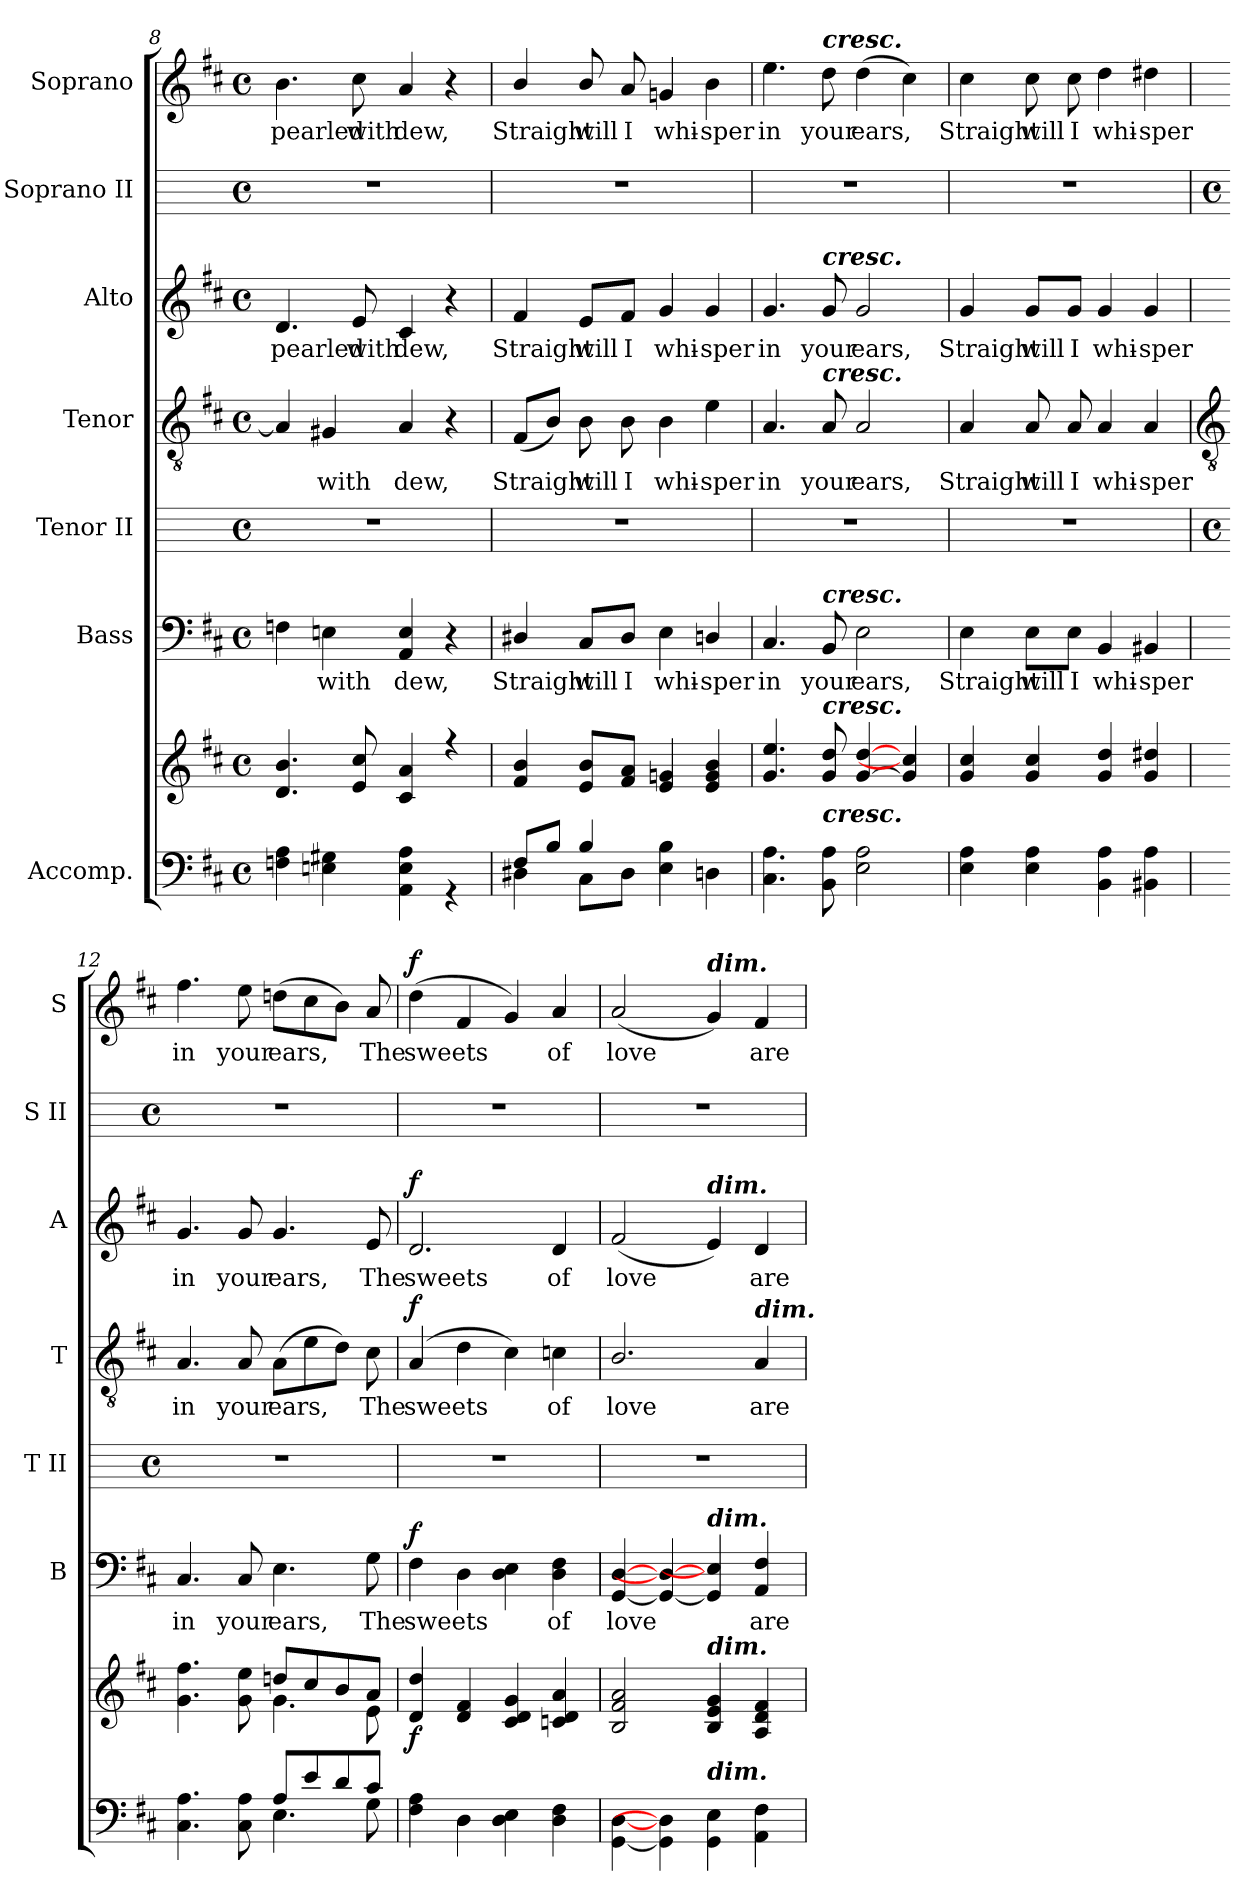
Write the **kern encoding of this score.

**kern	**kern	**dynam	**kern	**text	**dynam	**kern	**kern	**text	**dynam	**kern	**text	**dynam	**kern	**kern	**text	**dynam
*part7	*part7	*part7	*part6	*part6	*part6	*part5	*part4	*part4	*part4	*part3	*part3	*part3	*part2	*part1	*part1	*part1
*staff8	*staff7	*staff7/8	*staff6	*staff6	*staff6	*staff5	*staff4	*staff4	*staff4	*staff3	*staff3	*staff3	*staff2	*staff1	*staff1	*staff1
*I"Accomp.	*	*	*I"Bass	*	*	*I"Tenor II	*I"Tenor	*	*	*I"Alto	*	*	*I"Soprano II	*I"Soprano	*	*
*	*	*	*I'B	*	*	*I'T II	*I'T	*	*	*I'A	*	*	*I'S II	*I'S	*	*
!!LO:LB:g=z
*clefF4	*clefG2	*	*clefF4	*	*	*	*clefGv2	*	*	*clefG2	*	*	*	*clefG2	*	*
*k[f#c#]	*k[f#c#]	*	*k[f#c#]	*	*	*	*k[f#c#]	*	*	*k[f#c#]	*	*	*	*k[f#c#]	*	*
*D:	*D:	*	*D:	*	*	*	*D:	*	*	*D:	*	*	*	*D:	*	*
*M4/4	*M4/4	*	*M4/4	*	*	*M4/4	*M4/4	*	*	*M4/4	*	*	*M4/4	*M4/4	*	*
*met(c)	*met(c)	*	*met(c)	*	*	*met(c)	*met(c)	*	*	*met(c)	*	*	*met(c)	*met(c)	*	*
=8	=8	=8	=8	=8	=8	=8	=8	=8	=8	=8	=8	=8	=8	=8	=8	=8
*^	*^	*	*	*	*	*	*	*	*	*	*	*	*	*	*	*
!	!	!	!	!	!	!	!	!	!	!	!	!	!LO:LY:b	!	!	!	!LO:LY:b	!
1ryy	4Fn 4A	4.d 4.b	1ryy	.	4Fn	.	.	1r	4A]	.	.	4.d	-pearled	.	1r	4.b	-pearled	.
!	!	!	!	!	!	!LO:LY:b	!	!	!	!LO:LY:b	!	!	!	!	!	!	!	!
.	4En 4G#X	.	.	.	4En	with	.	.	4G#X	with	.	.	.	.	.	.	.	.
!	!	!	!	!	!	!	!	!	!	!	!	!	!LO:LY:b	!	!	!	!LO:LY:b	!
.	.	8e 8cc#	.	.	.	.	.	.	.	.	.	8e	with	.	.	8cc#	with	.
!	!	!	!	!	!	!LO:LY:b	!	!	!	!LO:LY:b	!	!	!LO:LY:b	!	!	!	!LO:LY:b	!
.	4AA 4E 4A	4c# 4a	.	.	4AA 4E	dew,	.	.	4A	dew,	.	4c#	dew,	.	.	4a	dew,	.
.	4r	4r	.	.	4r	.	.	.	4r	.	.	4r	.	.	.	4r	.	.
=9	=9	=9	=9	=9	=9	=9	=9	=9	=9	=9	=9	=9	=9	=9	=9	=9	=9	=9
!	!	!	!	!	!	!LO:LY:b	!	!	!	!LO:LY:b	!	!	!LO:LY:b	!	!	!	!LO:LY:b	!
8F#/L	4D#X\	4f#/ 4b/	1ryy	.	4D#X/	Straight	.	1r	(<8F#L	Straight	.	4f#	Straight	.	1r	4b/	Straight	.
8B/J	.	.	.	.	.	.	.	.	8BJ)	.	.	.	.	.	.	.	.	.
!	!	!	!	!	!	!LO:LY:b	!	!	!	!LO:LY:b	!	!	!LO:LY:b	!	!	!	!LO:LY:b	!
4B/	8C#\L	8e/ 8b/L	.	.	8C#/L	will	.	.	8B	will	.	8e/L	will	.	.	8b/	will	.
!	!	!	!	!	!	!LO:LY:b	!	!	!	!LO:LY:b	!	!	!LO:LY:b	!	!	!	!LO:LY:b	!
.	8D#\J	8f# 8aJ	.	.	8D#/J	I	.	.	8B	I	.	8f#/J	I	.	.	8a	I	.
!	!	!	!	!	!	!LO:LY:b	!	!	!	!LO:LY:b	!	!	!LO:LY:b	!	!	!	!LO:LY:b	!
2ryy	4E 4B	4e 4gn	.	.	4E	whi-	.	.	4B	whi-	.	4g	whi-	.	.	4gn	whi-	.
!	!	!	!	!	!	!LO:LY:b	!	!	!	!LO:LY:b	!	!	!LO:LY:b	!	!	!	!LO:LY:b	!
.	4Dn	4e 4g 4b	.	.	4Dn/	-sper	.	.	4e	-sper	.	4g	-sper	.	.	4b	-sper	.
=10	=10	=10	=10	=10	=10	=10	=10	=10	=10	=10	=10	=10	=10	=10	=10	=10	=10	=10
!	!	!	!	!	!	!LO:LY:b	!	!	!	!LO:LY:b	!	!	!LO:LY:b	!	!	!	!LO:LY:b	!
1ryy	4.C# 4.A	4.g 4.ee	1ryy	.	4.C#	in	.	1r	4.A	in	.	4.g	in	.	1r	4.ee	in	.
!	!	!	!	!	!	!	!	!	!	!	!	!	!	!	!	!LO:TX:a:Bi:t=cresc.	!	!
!	!	!	!	!	!	!	!	!	!	!	!	!LO:TX:a:Bi:t=cresc.	!	!	!	!	!	!
!	!	!	!	!	!	!	!	!	!LO:TX:a:Bi:t=cresc.	!	!	!	!	!	!	!	!	!
!	!	!	!	!	!LO:TX:a:Bi:t=cresc.	!	!	!	!	!	!	!	!	!	!	!	!	!
!	!	!LO:TX:a:Bi:t=cresc.	!	!	!	!	!	!	!	!	!	!	!	!	!	!	!	!
!	!LO:TX:a:Bi:t=cresc.	!	!	!	!	!	!	!	!	!	!	!	!	!	!	!	!	!
!	!	!	!	!	!	!LO:LY:b	!	!	!	!LO:LY:b	!	!	!LO:LY:b	!	!	!	!LO:LY:b	!
.	8BB 8A	8g 8dd	.	.	8BB	your	.	.	8A	your	.	8g	your	.	.	8dd	your	.
!	!	!	!	!	!	!LO:LY:b	!	!	!	!LO:LY:b	!	!	!LO:LY:b	!	!	!	!LO:LY:b	!
.	2E 2A	[4g [4dd	.	.	2E	ears,	.	.	2A	ears,	.	2g	ears,	.	.	(>4dd	ears,	.
.	.	4g] 4cc#]	.	.	.	.	.	.	.	.	.	.	.	.	.	4cc#)	.	.
=11	=11	=11	=11	=11	=11	=11	=11	=11	=11	=11	=11	=11	=11	=11	=11	=11	=11	=11
!	!	!	!	!	!	!LO:LY:b	!	!	!	!LO:LY:b	!	!	!LO:LY:b	!	!	!	!LO:LY:b	!
1ryy	4E 4A	4g 4cc#	1ryy	.	4E	Straight	.	1r	4A	Straight	.	4g	Straight	.	1r	4cc#	Straight	.
!	!	!	!	!	!	!LO:LY:b	!	!	!	!LO:LY:b	!	!	!LO:LY:b	!	!	!	!LO:LY:b	!
.	4E 4A	4g 4cc#	.	.	8E\L	will	.	.	8A	will	.	8g/L	will	.	.	8cc#	will	.
!	!	!	!	!	!	!LO:LY:b	!	!	!	!LO:LY:b	!	!	!LO:LY:b	!	!	!	!LO:LY:b	!
.	.	.	.	.	8E\J	I	.	.	8A	I	.	8g/J	I	.	.	8cc#	I	.
!	!	!	!	!	!	!LO:LY:b	!	!	!	!LO:LY:b	!	!	!LO:LY:b	!	!	!	!LO:LY:b	!
.	4BB 4A	4g 4dd	.	.	4BB	whi-	.	.	4A	whi-	.	4g	whi-	.	.	4dd	whi-	.
!	!	!	!	!	!	!LO:LY:b	!	!	!	!LO:LY:b	!	!	!LO:LY:b	!	!	!	!LO:LY:b	!
.	4BB#X 4A	4g 4dd#X	.	.	4BB#X	-sper	.	.	4A	-sper	.	4g	-sper	.	.	4dd#X	-sper	.
!!LO:LB:g=z
=12	=12	=12	=12	=12	=12	=12	=12	=12	=12	=12	=12	=12	=12	=12	=12	=12	=12	=12
*	*	*	*	*	*	*	*	*	*clefGv2	*	*	*	*	*	*	*	*	*
*	*	*	*	*	*	*	*	*M4/4	*	*	*	*	*	*	*M4/4	*	*	*
*	*	*	*	*	*	*	*	*met(c)	*	*	*	*	*	*	*met(c)	*	*	*
!	!	!	!	!	!	!LO:LY:b	!	!	!	!LO:LY:b	!	!	!LO:LY:b	!	!	!	!LO:LY:b	!
2ryy	4.C# 4.A	4.g 4.ff#	2ryy	.	4.C#	in	.	1r	4.A	in	.	4.g	in	.	1r	4.ff#	in	.
!	!	!	!	!	!	!LO:LY:b	!	!	!	!LO:LY:b	!	!	!LO:LY:b	!	!	!	!LO:LY:b	!
.	8C# 8A	8g 8ee	.	.	8C#	your	.	.	8A	your	.	8g	your	.	.	8ee	your	.
!	!	!	!	!	!	!LO:LY:b	!	!	!	!LO:LY:b	!	!	!LO:LY:b	!	!	!	!LO:LY:b	!
8AL	4.E	8ddn/L	4.g\	.	4.E	ears,	.	.	(>8AL	ears,	.	4.g	ears,	.	.	(>8ddnL	ears,	.
8e	.	8cc#/	.	.	.	.	.	.	8e	.	.	.	.	.	.	8cc#	.	.
8d	.	8b/	.	.	.	.	.	.	8dJ)	.	.	.	.	.	.	8bJ)	.	.
!	!	!	!	!	!	!LO:LY:b	!	!	!	!LO:LY:b	!	!	!LO:LY:b	!	!	!	!LO:LY:b	!
8c#J	8G	8a/J	8e\	.	8G	The	.	.	8c#	The	.	8e	The	.	.	8a	The	.
=13	=13	=13	=13	=13	=13	=13	=13	=13	=13	=13	=13	=13	=13	=13	=13	=13	=13	=13
!	!	!	!	!LO:DY:b	!	!LO:LY:b	!LO:DY:b	!	!	!LO:LY:b	!LO:DY:b	!	!LO:LY:b	!LO:DY:b	!	!	!LO:LY:b	!LO:DY:b
1ryy	4F# 4A	4d 4dd	1ryy	f	4F#	sweets	f	1r	(>4A	sweets	f	2.d	sweets	f	1r	(<4dd	sweets	f
.	4D	4d 4f#	.	.	4D	.	.	.	4d	.	.	.	.	.	.	4f#	.	.
.	4D 4E	4c# 4d 4g	.	.	4D 4E	.	.	.	4c#)	.	.	.	.	.	.	4g)	.	.
!	!	!	!	!	!	!LO:LY:b	!	!	!	!LO:LY:b	!	!	!LO:LY:b	!	!	!	!LO:LY:b	!
.	4D 4F#	4cn 4d 4a	.	.	4D 4F#	of	.	.	4cn	of	.	4d	of	.	.	4a	of	.
=14	=14	=14	=14	=14	=14	=14	=14	=14	=14	=14	=14	=14	=14	=14	=14	=14	=14	=14
!	!	!	!	!	!	!LO:LY:b	!	!	!	!LO:LY:b	!	!	!LO:LY:b	!	!	!	!LO:LY:b	!
1ryy	[4GG [4D	2B 2f# 2a	1ryy	.	[4GG [4D	love	.	1r	2.B/	love	.	(<2f#	love	.	1r	(<2a	love	.
.	4GG] 4D#]	.	.	.	4GG_ 4D#_	.	.	.	.	.	.	.	.	.	.	.	.	.
!	!	!	!	!	!	!	!	!	!	!	!	!	!	!	!	!LO:TX:a:Bi:t=dim.	!	!
!	!	!	!	!	!	!	!	!	!	!	!	!LO:TX:a:Bi:t=dim.	!	!	!	!	!	!
!	!	!	!	!	!LO:TX:a:Bi:t=dim.	!	!	!	!	!	!	!	!	!	!	!	!	!
!	!	!LO:TX:a:Bi:t=dim.	!	!	!	!	!	!	!	!	!	!	!	!	!	!	!	!
!	!LO:TX:a:Bi:t=dim.	!	!	!	!	!	!	!	!	!	!	!	!	!	!	!	!	!
.	4GG 4E	4B 4e 4g	.	.	4GG] 4E]	.	.	.	.	.	.	4e)	.	.	.	4g)	.	.
!	!	!	!	!	!	!	!	!	!LO:TX:a:Bi:t=dim.	!	!	!	!	!	!	!	!	!
!	!	!	!	!	!	!LO:LY:b	!	!	!	!LO:LY:b	!	!	!LO:LY:b	!	!	!	!LO:LY:b	!
.	4AA 4F#	4A 4d 4f#	.	.	4AA 4F#	are	.	.	4A	are	.	4d	are	.	.	4f#	are	.
*v	*v	*	*	*	*	*	*	*	*	*	*	*	*	*	*	*	*	*
*	*v	*v	*	*	*	*	*	*	*	*	*	*	*	*	*	*	*
=	=	=	=	=	=	=	=	=	=	=	=	=	=	=	=	=
*-	*-	*-	*-	*-	*-	*-	*-	*-	*-	*-	*-	*-	*-	*-	*-	*-
